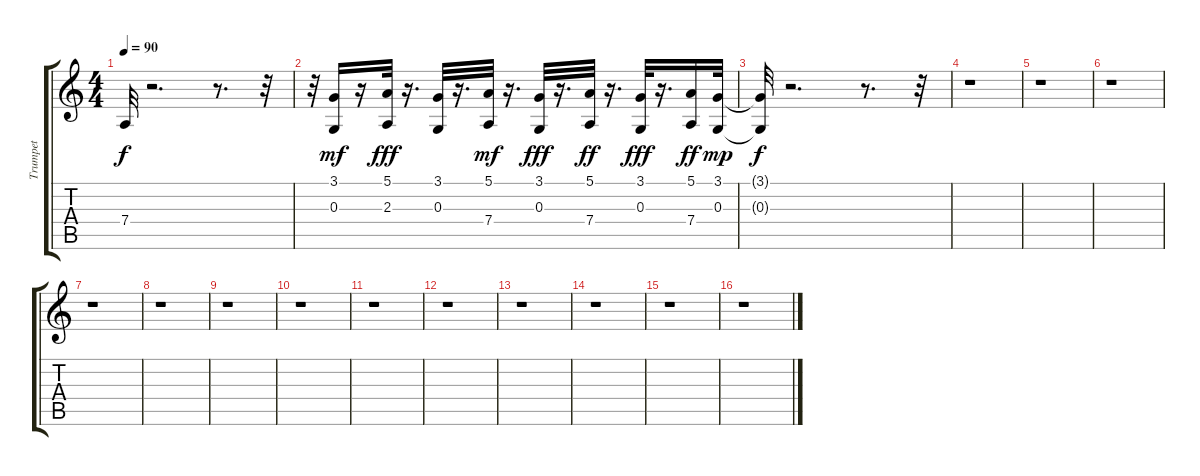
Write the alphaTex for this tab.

\track ("Trumpet" "Trumpet") {instrument trumpet}
\staff {score tabs}
\tuning (E4 B3 G3 D3 A2 E2) {hide}
\ts (4 4)
\tempo 90
\clef g2
\ks c
7.4{t}.32{dy f} r.2{d} r.8{d} r.32 |
r.32 (3.1 0.3).16{dy mf} r.16 (5.1 2.3).32{dy fff} r.16{d} (3.1 0.3).32 r.16{d} (5.1 7.4).32{dy mf} r.16{d} (3.1 0.3).32{dy fff} r.16{d} (5.1 7.4).32{dy ff} r.16{d} (3.1 0.3).32{dy fff} r.16{d} (5.1 7.4).16{dy ff} (3.1 0.3).32{dy mp} |
(3.1{t} 0.3{t}).32{dy f} r.2{d} r.8{d} r.32 |
r.1 |
r.1 |
r.1 |
r.1 |
r.1 |
r.1 |
r.1 |
r.1 |
r.1 |
r.1 |
r.1 |
r.1 |
r.1
